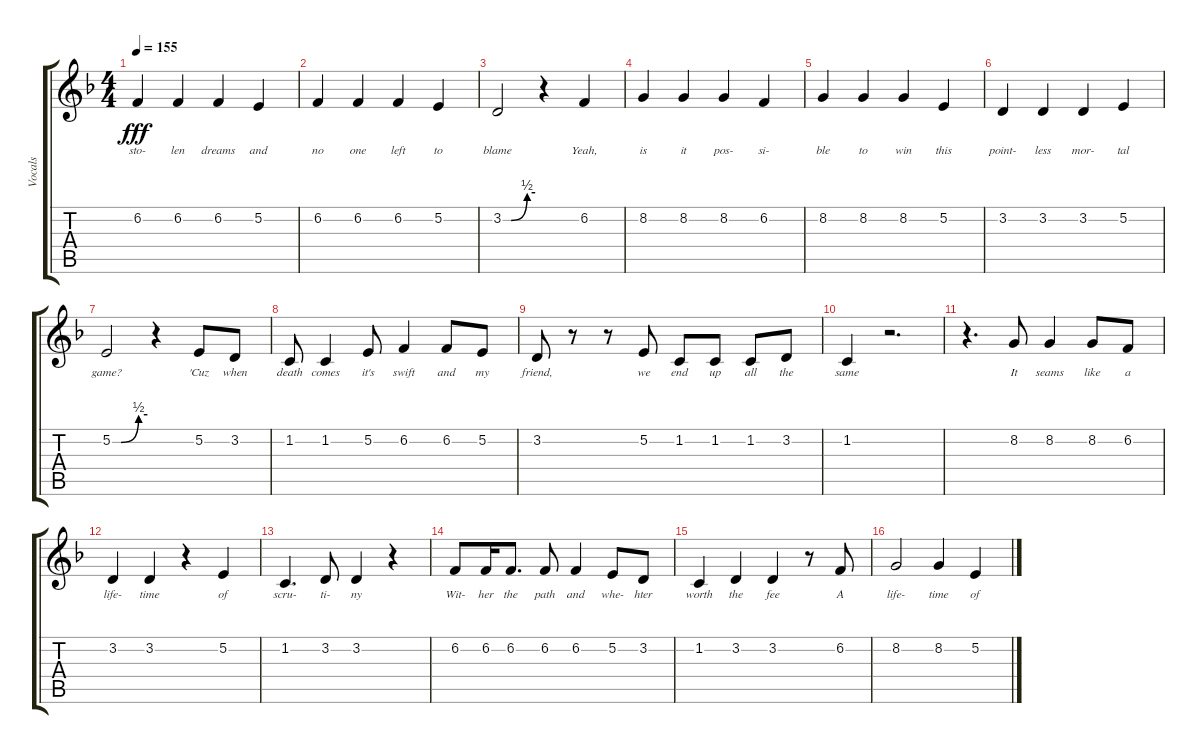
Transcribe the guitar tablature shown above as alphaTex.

\track ("Vocals" "Vocals") {instrument oboe}
\staff {score tabs}
\tuning (E4 B3 G3 D3 A2 E2) {hide}
\ts (4 4)
\tempo 155
\clef g2
\ks f
6.2.4{lyrics (0 "sto-") lyrics (1 "") lyrics (2 "") lyrics (3 "") lyrics (4 "") dy fff} 6.2.4{lyrics (0 "len") lyrics (1 "") lyrics (2 "") lyrics (3 "") lyrics (4 "")} 6.2.4{lyrics (0 "dreams") lyrics (1 "") lyrics (2 "") lyrics (3 "") lyrics (4 "")} 5.2.4{lyrics (0 "and") lyrics (1 "") lyrics (2 "") lyrics (3 "") lyrics (4 "")} |
6.2.4{lyrics (0 "no") lyrics (1 "") lyrics (2 "") lyrics (3 "") lyrics (4 "")} 6.2.4{lyrics (0 "one") lyrics (1 "") lyrics (2 "") lyrics (3 "") lyrics (4 "")} 6.2.4{lyrics (0 "left") lyrics (1 "") lyrics (2 "") lyrics (3 "") lyrics (4 "")} 5.2.4{lyrics (0 "to") lyrics (1 "") lyrics (2 "") lyrics (3 "") lyrics (4 "")} |
3.2{be (custom 0 0 15 0 45 2 60 2)}.2{lyrics (0 "blame") lyrics (1 "") lyrics (2 "") lyrics (3 "") lyrics (4 "")} r.4 6.2.4{lyrics (0 "Yeah,") lyrics (1 "") lyrics (2 "") lyrics (3 "") lyrics (4 "")} |
8.2.4{lyrics (0 "is") lyrics (1 "") lyrics (2 "") lyrics (3 "") lyrics (4 "")} 8.2.4{lyrics (0 "it") lyrics (1 "") lyrics (2 "") lyrics (3 "") lyrics (4 "")} 8.2.4{lyrics (0 "pos-") lyrics (1 "") lyrics (2 "") lyrics (3 "") lyrics (4 "")} 6.2.4{lyrics (0 "si-") lyrics (1 "") lyrics (2 "") lyrics (3 "") lyrics (4 "")} |
8.2.4{lyrics (0 "ble") lyrics (1 "") lyrics (2 "") lyrics (3 "") lyrics (4 "")} 8.2.4{lyrics (0 "to") lyrics (1 "") lyrics (2 "") lyrics (3 "") lyrics (4 "")} 8.2.4{lyrics (0 "win") lyrics (1 "") lyrics (2 "") lyrics (3 "") lyrics (4 "")} 5.2.4{lyrics (0 "this") lyrics (1 "") lyrics (2 "") lyrics (3 "") lyrics (4 "")} |
3.2.4{lyrics (0 "point-") lyrics (1 "") lyrics (2 "") lyrics (3 "") lyrics (4 "")} 3.2.4{lyrics (0 "less") lyrics (1 "") lyrics (2 "") lyrics (3 "") lyrics (4 "")} 3.2.4{lyrics (0 "mor-") lyrics (1 "") lyrics (2 "") lyrics (3 "") lyrics (4 "")} 5.2.4{lyrics (0 "tal") lyrics (1 "") lyrics (2 "") lyrics (3 "") lyrics (4 "")} |
5.2{be (custom 0 0 15 0 45 2 60 2)}.2{lyrics (0 "game?") lyrics (1 "") lyrics (2 "") lyrics (3 "") lyrics (4 "")} r.4 5.2.8{lyrics (0 "'Cuz") lyrics (1 "") lyrics (2 "") lyrics (3 "") lyrics (4 "")} 3.2.8{lyrics (0 "when") lyrics (1 "") lyrics (2 "") lyrics (3 "") lyrics (4 "")} |
1.2.8{lyrics (0 "death") lyrics (1 "") lyrics (2 "") lyrics (3 "") lyrics (4 "")} 1.2.4{lyrics (0 "comes") lyrics (1 "") lyrics (2 "") lyrics (3 "") lyrics (4 "")} 5.2.8{lyrics (0 "it's") lyrics (1 "") lyrics (2 "") lyrics (3 "") lyrics (4 "")} 6.2.4{lyrics (0 "swift") lyrics (1 "") lyrics (2 "") lyrics (3 "") lyrics (4 "")} 6.2.8{lyrics (0 "and") lyrics (1 "") lyrics (2 "") lyrics (3 "") lyrics (4 "")} 5.2.8{lyrics (0 "my") lyrics (1 "") lyrics (2 "") lyrics (3 "") lyrics (4 "")} |
3.2.8{lyrics (0 "friend,") lyrics (1 "") lyrics (2 "") lyrics (3 "") lyrics (4 "")} r.8 r.8 5.2.8{lyrics (0 "we") lyrics (1 "") lyrics (2 "") lyrics (3 "") lyrics (4 "")} 1.2.8{lyrics (0 "end") lyrics (1 "") lyrics (2 "") lyrics (3 "") lyrics (4 "")} 1.2.8{lyrics (0 "up") lyrics (1 "") lyrics (2 "") lyrics (3 "") lyrics (4 "")} 1.2.8{lyrics (0 "all") lyrics (1 "") lyrics (2 "") lyrics (3 "") lyrics (4 "")} 3.2.8{lyrics (0 "the") lyrics (1 "") lyrics (2 "") lyrics (3 "") lyrics (4 "")} |
1.2.4{lyrics (0 "same") lyrics (1 "") lyrics (2 "") lyrics (3 "") lyrics (4 "")} r.2{d} |
r.4{d} 8.2.8{lyrics (0 "It") lyrics (1 "") lyrics (2 "") lyrics (3 "") lyrics (4 "")} 8.2.4{lyrics (0 "seams") lyrics (1 "") lyrics (2 "") lyrics (3 "") lyrics (4 "")} 8.2.8{lyrics (0 "like") lyrics (1 "") lyrics (2 "") lyrics (3 "") lyrics (4 "")} 6.2.8{lyrics (0 "a") lyrics (1 "") lyrics (2 "") lyrics (3 "") lyrics (4 "")} |
3.2.4{lyrics (0 "life-") lyrics (1 "") lyrics (2 "") lyrics (3 "") lyrics (4 "")} 3.2.4{lyrics (0 "time") lyrics (1 "") lyrics (2 "") lyrics (3 "") lyrics (4 "")} r.4 5.2.4{lyrics (0 "of") lyrics (1 "") lyrics (2 "") lyrics (3 "") lyrics (4 "")} |
1.2.4{d lyrics (0 "scru-") lyrics (1 "") lyrics (2 "") lyrics (3 "") lyrics (4 "")} 3.2.8{lyrics (0 "ti-") lyrics (1 "") lyrics (2 "") lyrics (3 "") lyrics (4 "")} 3.2.4{lyrics (0 "ny") lyrics (1 "") lyrics (2 "") lyrics (3 "") lyrics (4 "")} r.4 |
6.2.8{lyrics (0 "Wit-") lyrics (1 "") lyrics (2 "") lyrics (3 "") lyrics (4 "")} 6.2.16{lyrics (0 "her") lyrics (1 "") lyrics (2 "") lyrics (3 "") lyrics (4 "")} 6.2.8{d lyrics (0 "the") lyrics (1 "") lyrics (2 "") lyrics (3 "") lyrics (4 "")} 6.2.8{lyrics (0 "path") lyrics (1 "") lyrics (2 "") lyrics (3 "") lyrics (4 "")} 6.2.4{lyrics (0 "and") lyrics (1 "") lyrics (2 "") lyrics (3 "") lyrics (4 "")} 5.2.8{lyrics (0 "whe-") lyrics (1 "") lyrics (2 "") lyrics (3 "") lyrics (4 "")} 3.2.8{lyrics (0 "hter") lyrics (1 "") lyrics (2 "") lyrics (3 "") lyrics (4 "")} |
1.2.4{lyrics (0 "worth") lyrics (1 "") lyrics (2 "") lyrics (3 "") lyrics (4 "")} 3.2.4{lyrics (0 "the") lyrics (1 "") lyrics (2 "") lyrics (3 "") lyrics (4 "")} 3.2.4{lyrics (0 "fee") lyrics (1 "") lyrics (2 "") lyrics (3 "") lyrics (4 "")} r.8 6.2.8{lyrics (0 "A") lyrics (1 "") lyrics (2 "") lyrics (3 "") lyrics (4 "")} |
8.2.2{lyrics (0 "life-") lyrics (1 "") lyrics (2 "") lyrics (3 "") lyrics (4 "")} 8.2.4{lyrics (0 "time") lyrics (1 "") lyrics (2 "") lyrics (3 "") lyrics (4 "")} 5.2.4{lyrics (0 "of") lyrics (1 "") lyrics (2 "") lyrics (3 "") lyrics (4 "")}
